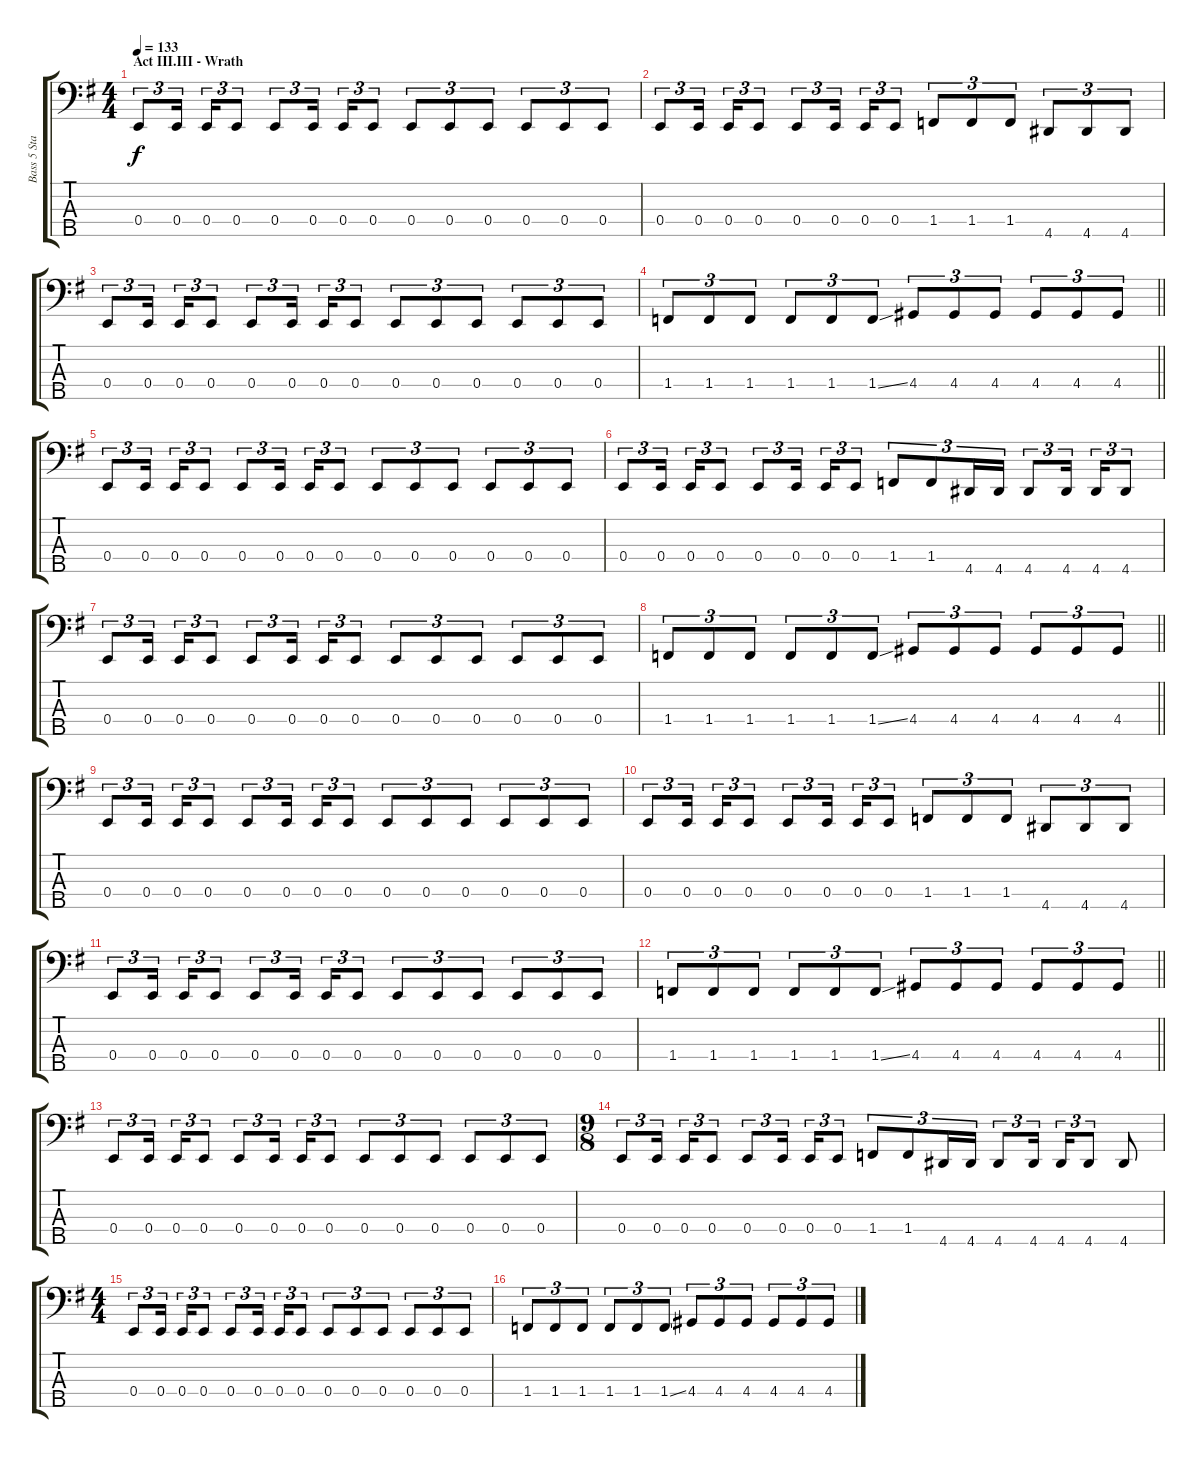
\track ("Bass 5 Standard" "Bass 5 Sta") {instrument electricbassfinger}
\staff {score tabs}
\tuning (G2 D2 A1 E1 B0) {hide}
\ts (4 4)
\section ("" "Act III.III - Wrath")
\tempo 133
\clef f4
\ks eminor
0.4.8{tu (3 2) dy f} 0.4.16{tu (3 2) beam splitsecondary} 0.4.16{tu (3 2)} 0.4.8{tu (3 2)} 0.4.8{tu (3 2)} 0.4.16{tu (3 2) beam splitsecondary} 0.4.16{tu (3 2)} 0.4.8{tu (3 2)} 0.4.8{tu (3 2)} 0.4.8{tu (3 2)} 0.4.8{tu (3 2)} 0.4.8{tu (3 2)} 0.4.8{tu (3 2)} 0.4.8{tu (3 2)} |
0.4.8{tu (3 2)} 0.4.16{tu (3 2) beam splitsecondary} 0.4.16{tu (3 2)} 0.4.8{tu (3 2)} 0.4.8{tu (3 2)} 0.4.16{tu (3 2) beam splitsecondary} 0.4.16{tu (3 2)} 0.4.8{tu (3 2)} 1.4.8{tu (3 2)} 1.4.8{tu (3 2)} 1.4.8{tu (3 2)} 4.5.8{tu (3 2)} 4.5.8{tu (3 2)} 4.5.8{tu (3 2)} |
0.4.8{tu (3 2)} 0.4.16{tu (3 2) beam splitsecondary} 0.4.16{tu (3 2)} 0.4.8{tu (3 2)} 0.4.8{tu (3 2)} 0.4.16{tu (3 2) beam splitsecondary} 0.4.16{tu (3 2)} 0.4.8{tu (3 2)} 0.4.8{tu (3 2)} 0.4.8{tu (3 2)} 0.4.8{tu (3 2)} 0.4.8{tu (3 2)} 0.4.8{tu (3 2)} 0.4.8{tu (3 2)} |
\barLineRight lightlight
1.4.8{tu (3 2)} 1.4.8{tu (3 2)} 1.4.8{tu (3 2)} 1.4.8{tu (3 2)} 1.4.8{tu (3 2)} 1.4{ss}.8{tu (3 2)} 4.4.8{tu (3 2)} 4.4.8{tu (3 2)} 4.4.8{tu (3 2)} 4.4.8{tu (3 2)} 4.4.8{tu (3 2)} 4.4.8{tu (3 2)} |
0.4.8{tu (3 2)} 0.4.16{tu (3 2) beam splitsecondary} 0.4.16{tu (3 2)} 0.4.8{tu (3 2)} 0.4.8{tu (3 2)} 0.4.16{tu (3 2) beam splitsecondary} 0.4.16{tu (3 2)} 0.4.8{tu (3 2)} 0.4.8{tu (3 2)} 0.4.8{tu (3 2)} 0.4.8{tu (3 2)} 0.4.8{tu (3 2)} 0.4.8{tu (3 2)} 0.4.8{tu (3 2)} |
0.4.8{tu (3 2)} 0.4.16{tu (3 2) beam splitsecondary} 0.4.16{tu (3 2)} 0.4.8{tu (3 2)} 0.4.8{tu (3 2)} 0.4.16{tu (3 2) beam splitsecondary} 0.4.16{tu (3 2)} 0.4.8{tu (3 2)} 1.4.8{tu (3 2)} 1.4.8{tu (3 2)} 4.5.16{tu (3 2)} 4.5.16{tu (3 2)} 4.5.8{tu (3 2)} 4.5.16{tu (3 2) beam splitsecondary} 4.5.16{tu (3 2)} 4.5.8{tu (3 2)} |
0.4.8{tu (3 2)} 0.4.16{tu (3 2) beam splitsecondary} 0.4.16{tu (3 2)} 0.4.8{tu (3 2)} 0.4.8{tu (3 2)} 0.4.16{tu (3 2) beam splitsecondary} 0.4.16{tu (3 2)} 0.4.8{tu (3 2)} 0.4.8{tu (3 2)} 0.4.8{tu (3 2)} 0.4.8{tu (3 2)} 0.4.8{tu (3 2)} 0.4.8{tu (3 2)} 0.4.8{tu (3 2)} |
\barLineRight lightlight
1.4.8{tu (3 2)} 1.4.8{tu (3 2)} 1.4.8{tu (3 2)} 1.4.8{tu (3 2)} 1.4.8{tu (3 2)} 1.4{ss}.8{tu (3 2)} 4.4.8{tu (3 2)} 4.4.8{tu (3 2)} 4.4.8{tu (3 2)} 4.4.8{tu (3 2)} 4.4.8{tu (3 2)} 4.4.8{tu (3 2)} |
0.4.8{tu (3 2)} 0.4.16{tu (3 2) beam splitsecondary} 0.4.16{tu (3 2)} 0.4.8{tu (3 2)} 0.4.8{tu (3 2)} 0.4.16{tu (3 2) beam splitsecondary} 0.4.16{tu (3 2)} 0.4.8{tu (3 2)} 0.4.8{tu (3 2)} 0.4.8{tu (3 2)} 0.4.8{tu (3 2)} 0.4.8{tu (3 2)} 0.4.8{tu (3 2)} 0.4.8{tu (3 2)} |
0.4.8{tu (3 2)} 0.4.16{tu (3 2) beam splitsecondary} 0.4.16{tu (3 2)} 0.4.8{tu (3 2)} 0.4.8{tu (3 2)} 0.4.16{tu (3 2) beam splitsecondary} 0.4.16{tu (3 2)} 0.4.8{tu (3 2)} 1.4.8{tu (3 2)} 1.4.8{tu (3 2)} 1.4.8{tu (3 2)} 4.5.8{tu (3 2)} 4.5.8{tu (3 2)} 4.5.8{tu (3 2)} |
0.4.8{tu (3 2)} 0.4.16{tu (3 2) beam splitsecondary} 0.4.16{tu (3 2)} 0.4.8{tu (3 2)} 0.4.8{tu (3 2)} 0.4.16{tu (3 2) beam splitsecondary} 0.4.16{tu (3 2)} 0.4.8{tu (3 2)} 0.4.8{tu (3 2)} 0.4.8{tu (3 2)} 0.4.8{tu (3 2)} 0.4.8{tu (3 2)} 0.4.8{tu (3 2)} 0.4.8{tu (3 2)} |
\barLineRight lightlight
1.4.8{tu (3 2)} 1.4.8{tu (3 2)} 1.4.8{tu (3 2)} 1.4.8{tu (3 2)} 1.4.8{tu (3 2)} 1.4{ss}.8{tu (3 2)} 4.4.8{tu (3 2)} 4.4.8{tu (3 2)} 4.4.8{tu (3 2)} 4.4.8{tu (3 2)} 4.4.8{tu (3 2)} 4.4.8{tu (3 2)} |
0.4.8{tu (3 2)} 0.4.16{tu (3 2) beam splitsecondary} 0.4.16{tu (3 2)} 0.4.8{tu (3 2)} 0.4.8{tu (3 2)} 0.4.16{tu (3 2) beam splitsecondary} 0.4.16{tu (3 2)} 0.4.8{tu (3 2)} 0.4.8{tu (3 2)} 0.4.8{tu (3 2)} 0.4.8{tu (3 2)} 0.4.8{tu (3 2)} 0.4.8{tu (3 2)} 0.4.8{tu (3 2)} |
\ts (9 8)
0.4.8{tu (3 2)} 0.4.16{tu (3 2) beam splitsecondary} 0.4.16{tu (3 2)} 0.4.8{tu (3 2)} 0.4.8{tu (3 2)} 0.4.16{tu (3 2)} 0.4.16{tu (3 2)} 0.4.8{tu (3 2)} 1.4.8{tu (3 2)} 1.4.8{tu (3 2)} 4.5.16{tu (3 2)} 4.5.16{tu (3 2)} 4.5.8{tu (3 2)} 4.5.16{tu (3 2) beam splitsecondary} 4.5.16{tu (3 2)} 4.5.8{tu (3 2)} 4.5.8 |
\ts (4 4)
0.4.8{tu (3 2)} 0.4.16{tu (3 2) beam splitsecondary} 0.4.16{tu (3 2)} 0.4.8{tu (3 2)} 0.4.8{tu (3 2)} 0.4.16{tu (3 2) beam splitsecondary} 0.4.16{tu (3 2)} 0.4.8{tu (3 2)} 0.4.8{tu (3 2)} 0.4.8{tu (3 2)} 0.4.8{tu (3 2)} 0.4.8{tu (3 2)} 0.4.8{tu (3 2)} 0.4.8{tu (3 2)} |
1.4.8{tu (3 2)} 1.4.8{tu (3 2)} 1.4.8{tu (3 2)} 1.4.8{tu (3 2)} 1.4.8{tu (3 2)} 1.4{ss}.8{tu (3 2)} 4.4.8{tu (3 2)} 4.4.8{tu (3 2)} 4.4.8{tu (3 2)} 4.4.8{tu (3 2)} 4.4.8{tu (3 2)} 4.4.8{tu (3 2)}
